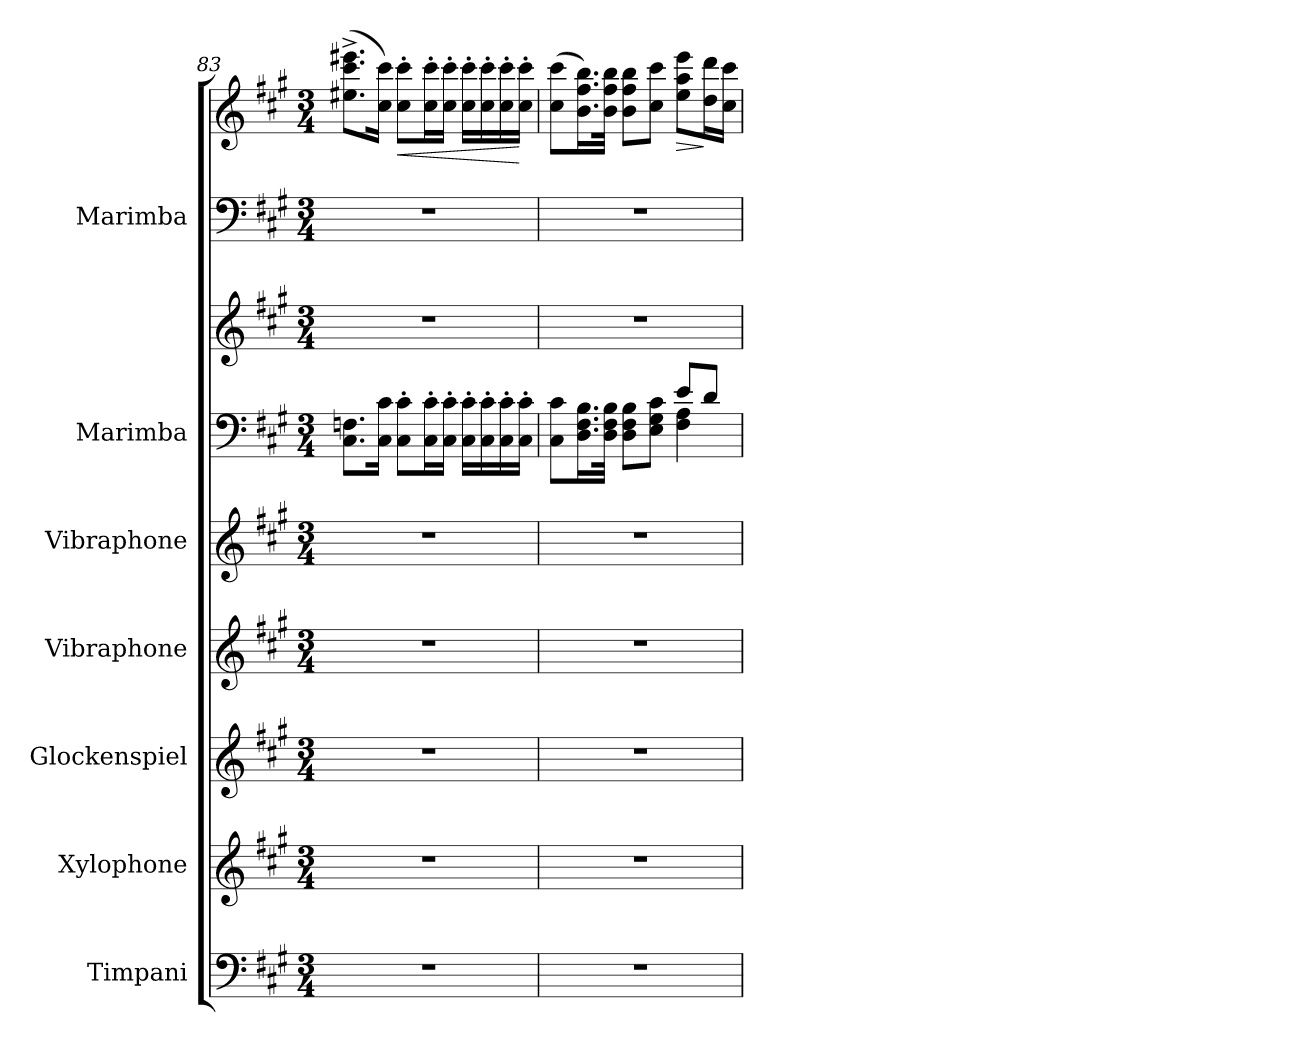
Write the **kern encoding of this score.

**kern	**kern	**kern	**kern	**kern	**kern	**kern	**kern	**kern	**dynam
*part7	*part6	*part5	*part4	*part3	*part2	*part2	*part1	*part1	*part1
*staff9	*staff8	*staff7	*staff6	*staff5	*staff4	*staff3	*staff2	*staff1	*staff1/2
*I"Timpani	*I"Xylophone	*I"Glockenspiel	*I"Vibraphone	*I"Vibraphone	*I"Marimba	*	*I"Marimba	*	*
*I'Timp.	*I'Xyl.	*I'Glk.	*I'Vib.	*I'Vib.	*I'Mrm.	*	*I'Mrm.	*	*
!!LO:PB:g=z
*clefF4	*clefG2	*clefG2	*clefG2	*clefG2	*clefF4	*clefG2	*clefF4	*clefG2	*
*	*ITrd-7c-12	*ITrd-14c-24	*	*	*	*	*	*	*
*k[f#c#g#]	*k[f#c#g#]	*k[f#c#g#]	*k[f#c#g#]	*k[f#c#g#]	*k[f#c#g#]	*k[f#c#g#]	*k[f#c#g#]	*k[f#c#g#]	*
*M3/4	*M3/4	*M3/4	*M3/4	*M3/4	*M3/4	*M3/4	*M3/4	*M3/4	*
=83	=83	=83	=83	=83	=83	=83	=83	=83	=83
2.r	2.r	2.r	2.r	2.r	8.C#\ 8.Fn\L	2.r	2.r	(8.ee#X\^ 8.ccc#\^ 8.eee#X\^L	.
.	.	.	.	.	16C#\ 16c#\Jk	.	.	16cc#\ 16ccc#\Jk)	.
!	!	!	!	!	!	!	!	!	!LO:HP:b
.	.	.	.	.	8C#\' 8c#\'L	.	.	8cc#\' 8ccc#\'L	<
.	.	.	.	.	16C#\' 16c#\'L	.	.	16cc#\' 16ccc#\'L	.
.	.	.	.	.	16C#\' 16c#\'JJ	.	.	16cc#\' 16ccc#\'JJ	.
.	.	.	.	.	16C#\' 16c#\'LL	.	.	16cc#\' 16ccc#\'LL	.
.	.	.	.	.	16C#\' 16c#\'	.	.	16cc#\' 16ccc#\'	.
.	.	.	.	.	16C#\' 16c#\'	.	.	16cc#\' 16ccc#\'	.
.	.	.	.	.	16C#\' 16c#\'JJ	.	.	16cc#\' 16ccc#\'JJ	[
=84	=84	=84	=84	=84	=84	=84	=84	=84	=84
*	*	*	*	*	*^	*	*	*	*
2.r	2.r	2.r	2.r	2.r	8C#\ 8c#\L	2ryy	2.r	2.r	(8cc#\ 8ccc#\L	.
.	.	.	.	.	16.D\ 16.F#\ 16.B\L	.	.	.	16.b\ 16.ff#\ 16.bb\L)	.
.	.	.	.	.	32D\ 32F#\ 32B\JJk	.	.	.	32b\ 32ff#\ 32bb\JJk	.
.	.	.	.	.	8D\ 8F#\ 8B\L	.	.	.	8b\ 8ff#\ 8bb\L	.
.	.	.	.	.	8E\ 8G#\ 8c#\J	.	.	.	8cc#\ 8ccc#\J	.
!	!	!	!	!	!	!	!	!	!	!LO:HP:b
.	.	.	.	.	8e/L	4F#\ 4A\	.	.	8ee\ 8aa\ 8eee\L	>
.	.	.	.	.	8d/J	.	.	.	16dd\ 16ddd\L	]
.	.	.	.	.	.	.	.	.	16cc#\ 16ccc#\JJ	.
*	*	*	*	*	*v	*v	*	*	*	*
=	=	=	=	=	=	=	=	=	=
*-	*-	*-	*-	*-	*-	*-	*-	*-	*-
